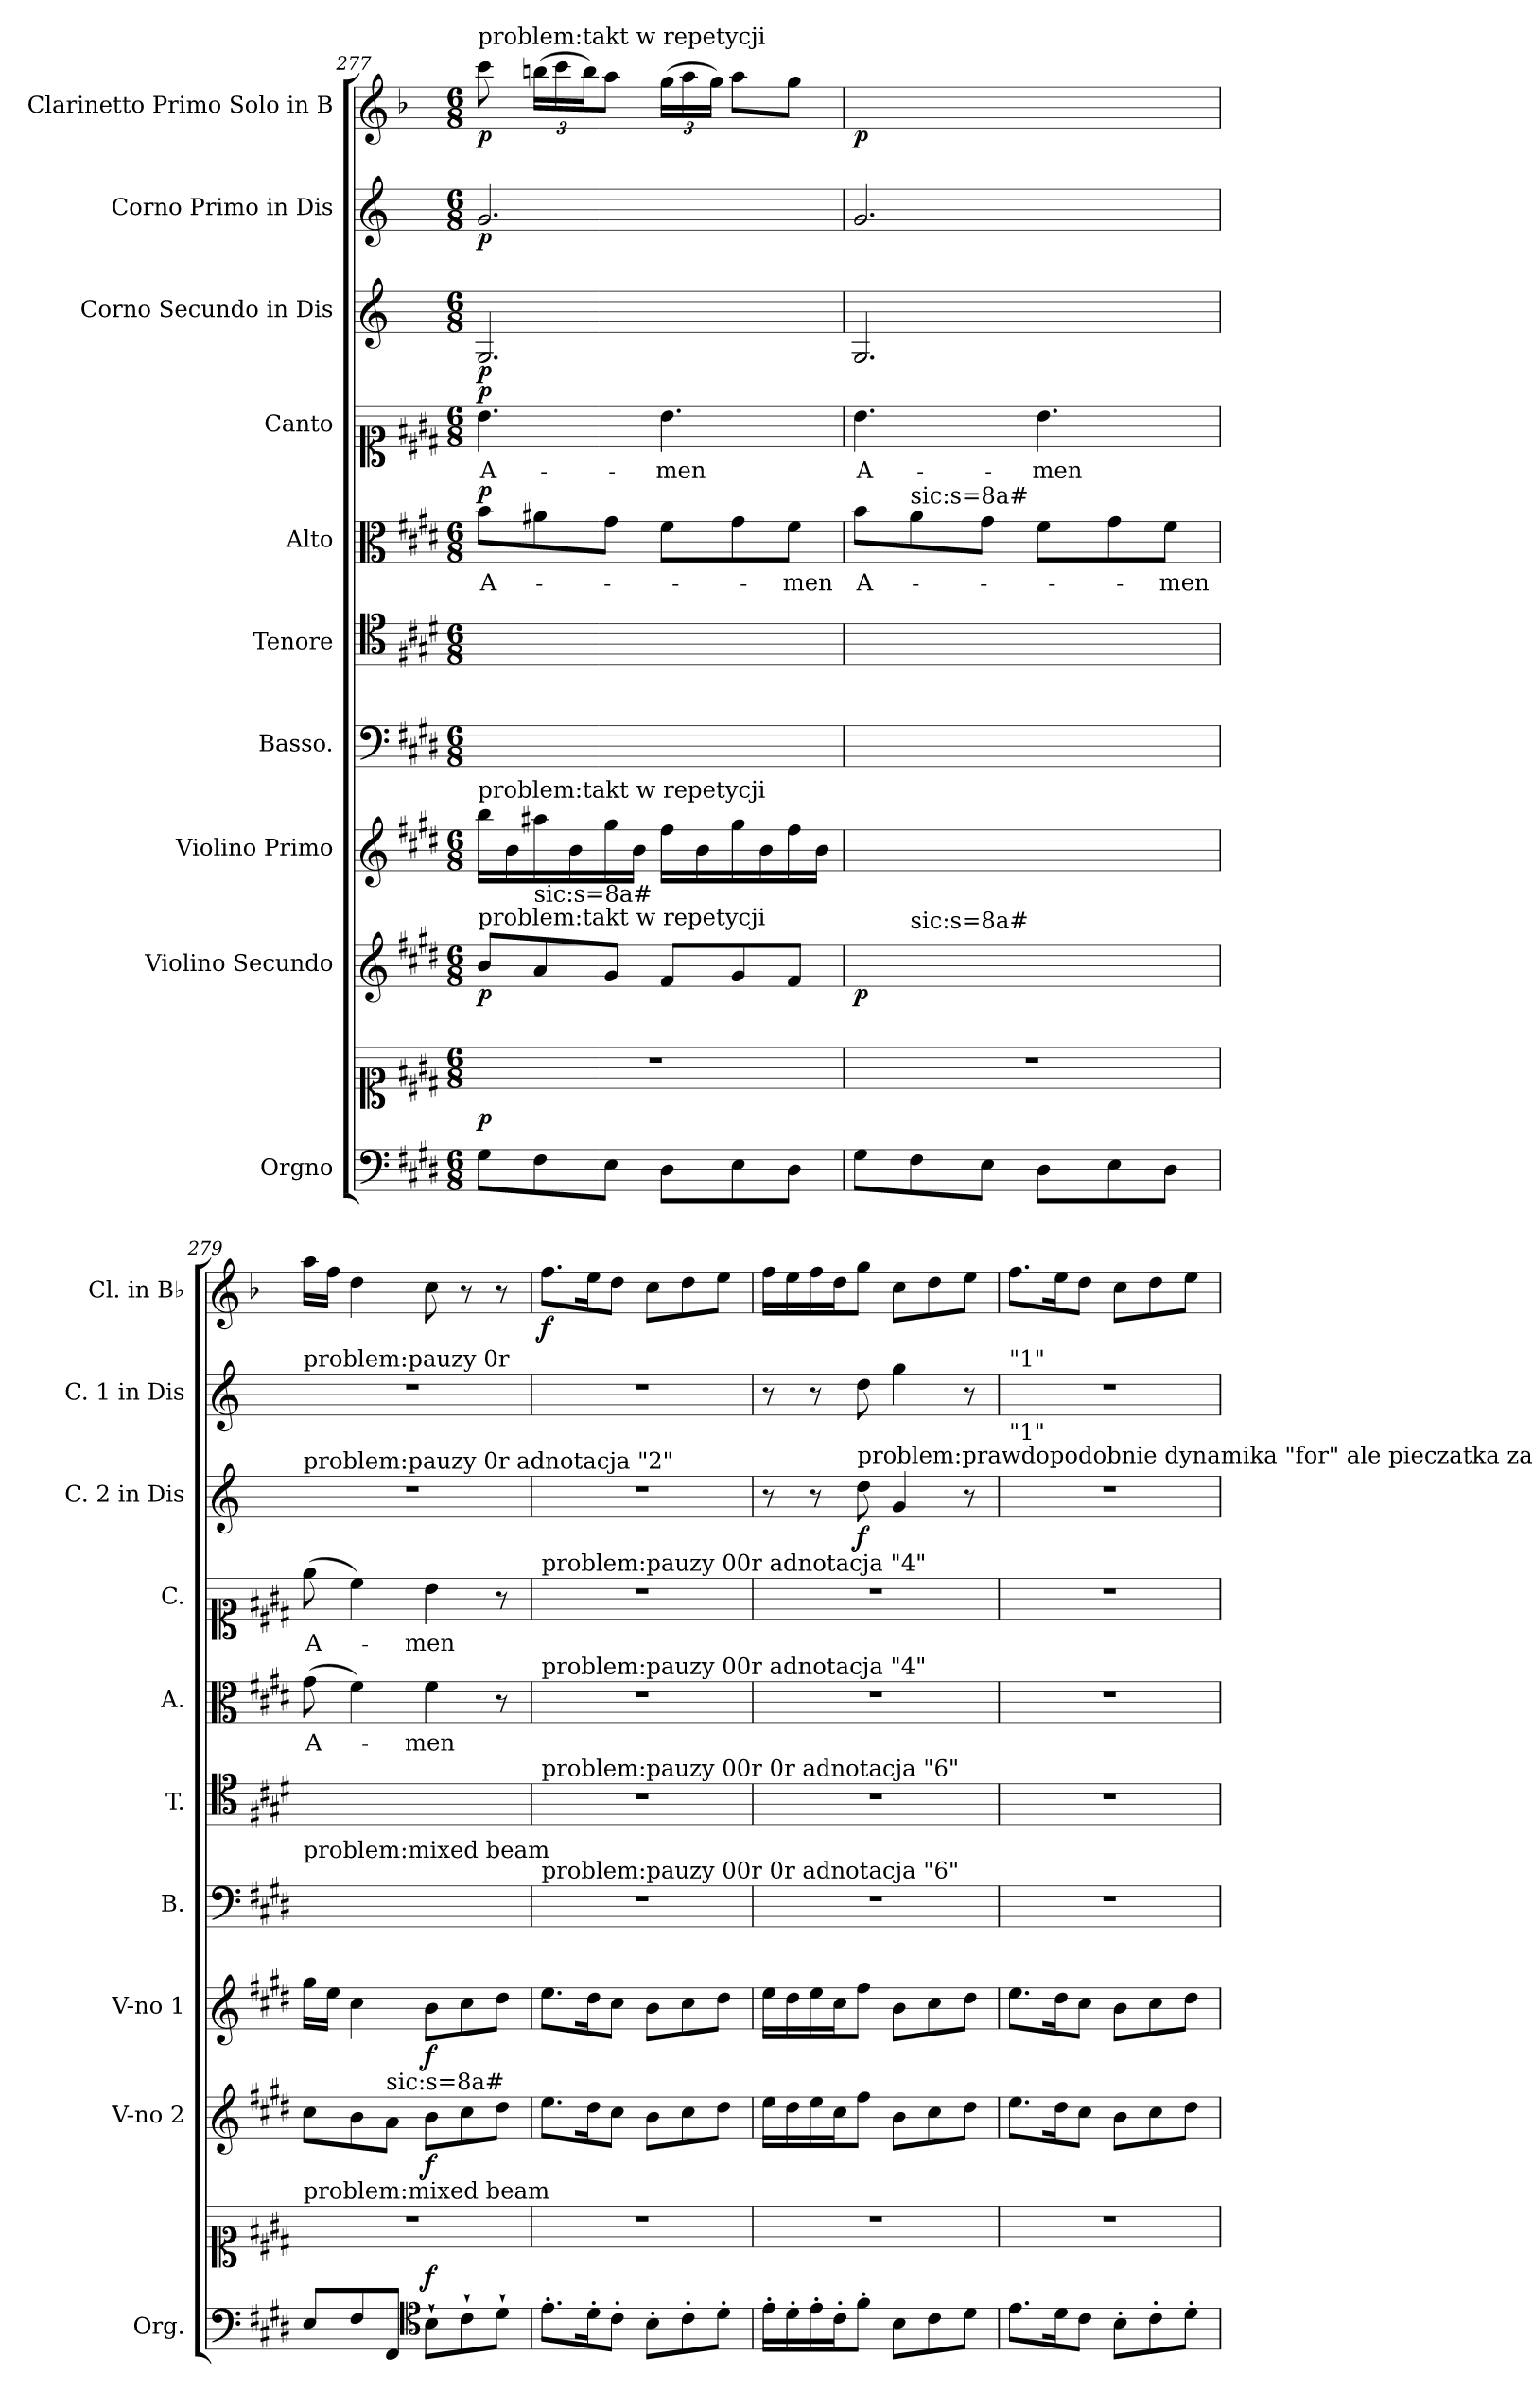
**kern	**kern	**dynam	**kern	**dynam	**kern	**dynam	**kern	**text	**kern	**text	**kern	**text	**dynam	**kern	**text	**dynam	**kern	**dynam	**kern	**dynam	**kern	**dynam
*part10	*part10	*part10	*part9	*part9	*part8	*part8	*part7	*part7	*part6	*part6	*part5	*part5	*part5	*part4	*part4	*part4	*part3	*part3	*part2	*part2	*part1	*part1
*staff11	*staff10	*staff10/11	*staff9	*staff9	*staff8	*staff8	*staff7	*staff7	*staff6	*staff6	*staff5	*staff5	*staff5	*staff4	*staff4	*staff4	*staff3	*staff3	*staff2	*staff2	*staff1	*staff1
*I"Orgno	*	*	*I"Violino Secundo	*	*I"Violino Primo	*	*I"Basso.	*	*I"Tenore	*	*I"Alto	*	*	*I"Canto	*	*	*I"Corno Secundo in Dis	*	*I"Corno Primo in Dis	*	*I"Clarinetto Primo Solo in B	*
*I'Org.	*	*	*I'V-no 2	*	*I'V-no 1	*	*I'B.	*	*I'T.	*	*I'A.	*	*	*I'C.	*	*	*I'C. 2 in Dis	*	*I'C. 1 in Dis	*	*I'Cl. in B♭	*
*clefF4	*clefC1	*	*clefG2	*	*clefG2	*	*clefF4	*	*clefC4	*	*clefC3	*	*	*clefC1	*	*	*clefG2	*	*clefG2	*	*clefG2	*
*	*	*	*	*	*	*	*	*	*	*	*	*	*	*	*	*	*ITrd5c8	*	*ITrd5c8	*	*ITrd1c1	*
*k[f#c#g#d#]	*k[f#c#g#d#]	*	*k[f#c#g#d#]	*	*k[f#c#g#d#]	*	*k[f#c#g#d#]	*	*k[f#c#g#d#]	*	*k[f#c#g#d#]	*	*	*k[f#c#g#d#]	*	*	*k[f#c#g#d#]	*	*k[f#c#g#d#]	*	*k[f#c#g#d#]	*
*M6/8	*M6/8	*	*M6/8	*	*M6/8	*	*M6/8	*	*M6/8	*	*M6/8	*	*	*M6/8	*	*	*M6/8	*	*M6/8	*	*M6/8	*
=277	=277	=277	=277	=277	=277	=277	=277	=277	=277	=277	=277	=277	=277	=277	=277	=277	=277	=277	=277	=277	=277	=277
!	!	!	!	!	!	!	!	!	!	!	!	!	!	!	!	!	!	!	!	!	!LO:TX:a:t=problem&colon;takt w repetycji	!
!	!	!	!	!	!LO:TX:a:t=problem&colon;takt w repetycji	!	!	!	!	!	!	!	!	!	!	!	!	!	!	!	!	!
!	!	!	!LO:TX:a:t=problem&colon;takt w repetycji	!	!	!	!	!	!	!	!	!	!	!	!	!	!	!	!	!	!	!
!	!	!	!	!	!	!	!	!	!	!	!	!	!LO:DY:a	!	!	!LO:DY:a	!	!	!	!	!	!
8G#L	2.r	p	8bL	p	16bbLL	.	8G#Lyy	A-	4.Byy	A-	8bL	A-	p	4.b	A-	p	2.BB	p	2.B	p	8bb	p
.	.	.	.	.	16b	.	.	.	.	.	.	.	.	.	.	.	.	.	.	.	.	.
!	!	!	!LO:TX:a:t=sic&colon;s=8a#	!	!	!	!	!	!	!	!	!	!	!	!	!	!	!	!	!	!	!
8F#	.	.	8a	.	16aa#X	.	8F#yy	.	.	.	8a#X	.	.	.	.	.	.	.	.	.	(24aa#XLL	.
.	.	.	.	.	.	.	.	.	.	.	.	.	.	.	.	.	.	.	.	.	24bb	.
.	.	.	.	.	16b	.	.	.	.	.	.	.	.	.	.	.	.	.	.	.	.	.
.	.	.	.	.	.	.	.	.	.	.	.	.	.	.	.	.	.	.	.	.	24aa#J)	.
8EJ	.	.	8g#J	.	16gg#	.	8EJyy	.	.	.	8g#J	.	.	.	.	.	.	.	.	.	8gg#J	.
.	.	.	.	.	16bJJ	.	.	.	.	.	.	.	.	.	.	.	.	.	.	.	.	.
8D#L	.	.	8f#L	.	16ff#LL	.	8D#Lyy	.	4.Byy	-men	8f#L	.	.	4.b	-men	.	.	.	.	.	(24ff#LL	.
.	.	.	.	.	.	.	.	.	.	.	.	.	.	.	.	.	.	.	.	.	24gg#	.
.	.	.	.	.	16b	.	.	.	.	.	.	.	.	.	.	.	.	.	.	.	.	.
.	.	.	.	.	.	.	.	.	.	.	.	.	.	.	.	.	.	.	.	.	24ff#JJ)	.
8E	.	.	8g#	.	16gg#	.	8Eyy	.	.	.	8g#	.	.	.	.	.	.	.	.	.	8gg#L	.
.	.	.	.	.	16b	.	.	.	.	.	.	.	.	.	.	.	.	.	.	.	.	.
8D#J	.	.	8f#J	.	16ff#	.	8D#Jyy	-men	.	.	8f#J	-men	.	.	.	.	.	.	.	.	8ff#J	.
.	.	.	.	.	16bJJ	.	.	.	.	.	.	.	.	.	.	.	.	.	.	.	.	.
=278	=278	=278	=278	=278	=278	=278	=278	=278	=278	=278	=278	=278	=278	=278	=278	=278	=278	=278	=278	=278	=278	=278
8G#L	2.r	.	8bLyy	p	16bbLLyy	.	8G#Lyy	A-	4.Byy	{A-	8bL	A-	.	4.b	A-	.	2.BB	.	2.B	.	8bbyy	p
.	.	.	.	.	16byy	.	.	.	.	.	.	.	.	.	.	.	.	.	.	.	.	.
!	!	!	!	!	!	!	!	!	!	!	!LO:TX:a:t=sic&colon;s=8a#	!	!	!	!	!	!	!	!	!	!	!
!	!	!	!LO:TX:a:t=sic&colon;s=8a#	!	!	!	!	!	!	!	!	!	!	!	!	!	!	!	!	!	!	!
8F#	.	.	8ayy	.	16aa#Xyy	.	8F#yy	.	.	.	8a	.	.	.	.	.	.	.	.	.	(24aa#XLLyy	.
.	.	.	.	.	.	.	.	.	.	.	.	.	.	.	.	.	.	.	.	.	24bbyy	.
.	.	.	.	.	16byy	.	.	.	.	.	.	.	.	.	.	.	.	.	.	.	.	.
.	.	.	.	.	.	.	.	.	.	.	.	.	.	.	.	.	.	.	.	.	24aa#Jyy)	.
8EJ	.	.	8g#Jyy	.	16gg#yy	.	8EJyy	.	.	.	8g#J	.	.	.	.	.	.	.	.	.	8gg#Jyy	.
.	.	.	.	.	16bJJyy	.	.	.	.	.	.	.	.	.	.	.	.	.	.	.	.	.
8D#L	.	.	8f#Lyy	.	16ff#LLyy	.	8D#Lyy	.	4.Byy	-men}	8f#L	.	.	4.b	-men	.	.	.	.	.	(24ff#LLyy	.
.	.	.	.	.	.	.	.	.	.	.	.	.	.	.	.	.	.	.	.	.	24gg#yy	.
.	.	.	.	.	16byy	.	.	.	.	.	.	.	.	.	.	.	.	.	.	.	.	.
.	.	.	.	.	.	.	.	.	.	.	.	.	.	.	.	.	.	.	.	.	24ff#JJyy)	.
8E	.	.	8g#yy	.	16gg#yy	.	8Eyy	.	.	.	8g#	.	.	.	.	.	.	.	.	.	8gg#Lyy	.
.	.	.	.	.	16byy	.	.	.	.	.	.	.	.	.	.	.	.	.	.	.	.	.
8D#J	.	.	8f#Jyy	.	16ff#yy	.	8D#Jyy	-men	.	.	8f#J	-men	.	.	.	.	.	.	.	.	8ff#Jyy	.
.	.	.	.	.	16bJJyy	.	.	.	.	.	.	.	.	.	.	.	.	.	.	.	.	.
=279	=279	=279	=279	=279	=279	=279	=279	=279	=279	=279	=279	=279	=279	=279	=279	=279	=279	=279	=279	=279	=279	=279
*	*^	*	*	*	*	*	*	*	*	*	*	*	*	*	*	*	*	*	*	*	*	*
!	!	!	!	!	!	!	!	!	!	!	!	!	!	!	!	!	!	!	!	!LO:TX:a:t=problem&colon;pauzy 0r	!	!	!
!	!	!	!	!	!	!	!	!	!	!	!	!	!	!	!	!	!	!LO:TX:a:t=problem&colon;pauzy 0r adnotacja "2"	!	!	!	!	!
!	!	!	!	!	!	!	!	!LO:TX:a:t=problem&colon;mixed beam	!	!	!	!	!	!	!	!	!	!	!	!	!	!	!
!	!LO:TX:a:t=problem&colon;mixed beam	!	!	!	!	!	!	!	!	!	!	!	!	!	!	!	!	!	!	!	!	!	!
8EL	2.r	4.ryy	.	8cc#L	.	16gg#LL	.	8ELyy	A-	8c#Lyy	A-	(8g#	A-	.	(8ee	A-	.	2.r	.	2.r	.	16gg#LL	.
.	.	.	.	.	.	16eeJJ	.	.	.	.	.	.	.	.	.	.	.	.	.	.	.	16eeJJ	.
8F#	.	.	.	8b	.	4cc#	.	8F#yy	.	8Byy	.	4f#)	.	.	4cc#)	.	.	.	.	.	.	4cc#	.
!	!	!	!	!LO:TX:a:t=sic&colon;s=8a#	!	!	!	!	!	!	!	!	!	!	!	!	!	!	!	!	!	!	!
8FF#J	.	.	.	8aJ	.	.	.	8FF#Jyy	.	8A#XJyy	.	.	.	.	.	.	.	.	.	.	.	.	.
*clefC4	*	*	*	*	*	*	*	*	*	*	*	*	*	*	*	*	*	*	*	*	*	*	*
8B`L	.	4.ryy	f	8bL	f	8bL	f	4BByy	-men	4Byy	-men	4f#	-men	.	4b	-men	.	.	.	.	.	8b	.
8c#`	.	.	.	8cc#	.	8cc#	.	.	.	.	.	.	.	.	.	.	.	.	.	.	.	8r	.
8d#`J	.	.	.	8dd#J	.	8dd#J	.	8ryy	.	8ryy	.	8r	.	.	8r	.	.	.	.	.	.	8r	.
=280	=280	=280	=280	=280	=280	=280	=280	=280	=280	=280	=280	=280	=280	=280	=280	=280	=280	=280	=280	=280	=280	=280	=280
!	!	!	!	!	!	!	!	!	!	!	!	!	!	!	!LO:TX:a:t=problem&colon;pauzy 00r adnotacja "4"	!	!	!	!	!	!	!	!
!	!	!	!	!	!	!	!	!	!	!	!	!LO:TX:a:t=problem&colon;pauzy 00r adnotacja "4"	!	!	!	!	!	!	!	!	!	!	!
!	!	!	!	!	!	!	!	!	!	!LO:TX:a:t=problem&colon;pauzy 00r 0r adnotacja "6"	!	!	!	!	!	!	!	!	!	!	!	!	!
!	!	!	!	!	!	!	!	!LO:TX:a:t=problem&colon;pauzy 00r 0r adnotacja "6"	!	!	!	!	!	!	!	!	!	!	!	!	!	!	!
*	*v	*v	*	*	*	*	*	*	*	*	*	*	*	*	*	*	*	*	*	*	*	*	*
8.e'L	2.r	.	8.eeL	.	8.eeL	.	2.r	.	2.r	.	2.r	.	.	2.r	.	.	2.r	.	2.r	.	8.eeL	f
16d#'K	.	.	16dd#K	.	16dd#K	.	.	.	.	.	.	.	.	.	.	.	.	.	.	.	16dd#K	.
8c#'J	.	.	8cc#J	.	8cc#J	.	.	.	.	.	.	.	.	.	.	.	.	.	.	.	8cc#J	.
8B'L	.	.	8bL	.	8bL	.	.	.	.	.	.	.	.	.	.	.	.	.	.	.	8bL	.
8c#'	.	.	8cc#	.	8cc#	.	.	.	.	.	.	.	.	.	.	.	.	.	.	.	8cc#	.
8d#'J	.	.	8dd#J	.	8dd#J	.	.	.	.	.	.	.	.	.	.	.	.	.	.	.	8dd#J	.
=281	=281	=281	=281	=281	=281	=281	=281	=281	=281	=281	=281	=281	=281	=281	=281	=281	=281	=281	=281	=281	=281	=281
16e'LL	2.r	.	16eeLL	.	16eeLL	.	2.r	.	2.r	.	2.r	.	.	2.r	.	.	8r	.	8r	.	16eeLL	.
16d#'	.	.	16dd#	.	16dd#	.	.	.	.	.	.	.	.	.	.	.	.	.	.	.	16dd#	.
16e'	.	.	16ee	.	16ee	.	.	.	.	.	.	.	.	.	.	.	8r	.	8r	.	16ee	.
16c#'J	.	.	16cc#J	.	16cc#J	.	.	.	.	.	.	.	.	.	.	.	.	.	.	.	16cc#J	.
!	!	!	!	!	!	!	!	!	!	!	!	!	!	!	!	!	!LO:TX:a:t=problem&colon;prawdopodobnie dynamika "for" ale pieczatka zakrywa	!	!	!	!	!
8f#'J	.	.	8ff#J	.	8ff#J	.	.	.	.	.	.	.	.	.	.	.	8f#	f	8f#	.	8ff#J	.
8BL	.	.	8bL	.	8bL	.	.	.	.	.	.	.	.	.	.	.	4B	.	4b	.	8bL	.
8c#	.	.	8cc#	.	8cc#	.	.	.	.	.	.	.	.	.	.	.	.	.	.	.	8cc#	.
8d#J	.	.	8dd#J	.	8dd#J	.	.	.	.	.	.	.	.	.	.	.	8r	.	8r	.	8dd#J	.
=282	=282	=282	=282	=282	=282	=282	=282	=282	=282	=282	=282	=282	=282	=282	=282	=282	=282	=282	=282	=282	=282	=282
!	!	!	!	!	!	!	!	!	!	!	!	!	!	!	!	!	!	!	!LO:TX:a:t="1"	!	!	!
!	!	!	!	!	!	!	!	!	!	!	!	!	!	!	!	!	!LO:TX:a:t="1"	!	!	!	!	!
8.eL	2.r	.	8.eeL	.	8.eeL	.	2.r	.	2.r	.	2.r	.	.	2.r	.	.	2.r	.	2.r	.	8.eeL	.
16d#K	.	.	16dd#K	.	16dd#K	.	.	.	.	.	.	.	.	.	.	.	.	.	.	.	16dd#K	.
8c#J	.	.	8cc#J	.	8cc#J	.	.	.	.	.	.	.	.	.	.	.	.	.	.	.	8cc#J	.
8B'L	.	.	8bL	.	8bL	.	.	.	.	.	.	.	.	.	.	.	.	.	.	.	8bL	.
8c#'	.	.	8cc#	.	8cc#	.	.	.	.	.	.	.	.	.	.	.	.	.	.	.	8cc#	.
8d#'J	.	.	8dd#J	.	8dd#J	.	.	.	.	.	.	.	.	.	.	.	.	.	.	.	8dd#J	.
=	=	=	=	=	=	=	=	=	=	=	=	=	=	=	=	=	=	=	=	=	=	=
*-	*-	*-	*-	*-	*-	*-	*-	*-	*-	*-	*-	*-	*-	*-	*-	*-	*-	*-	*-	*-	*-	*-
